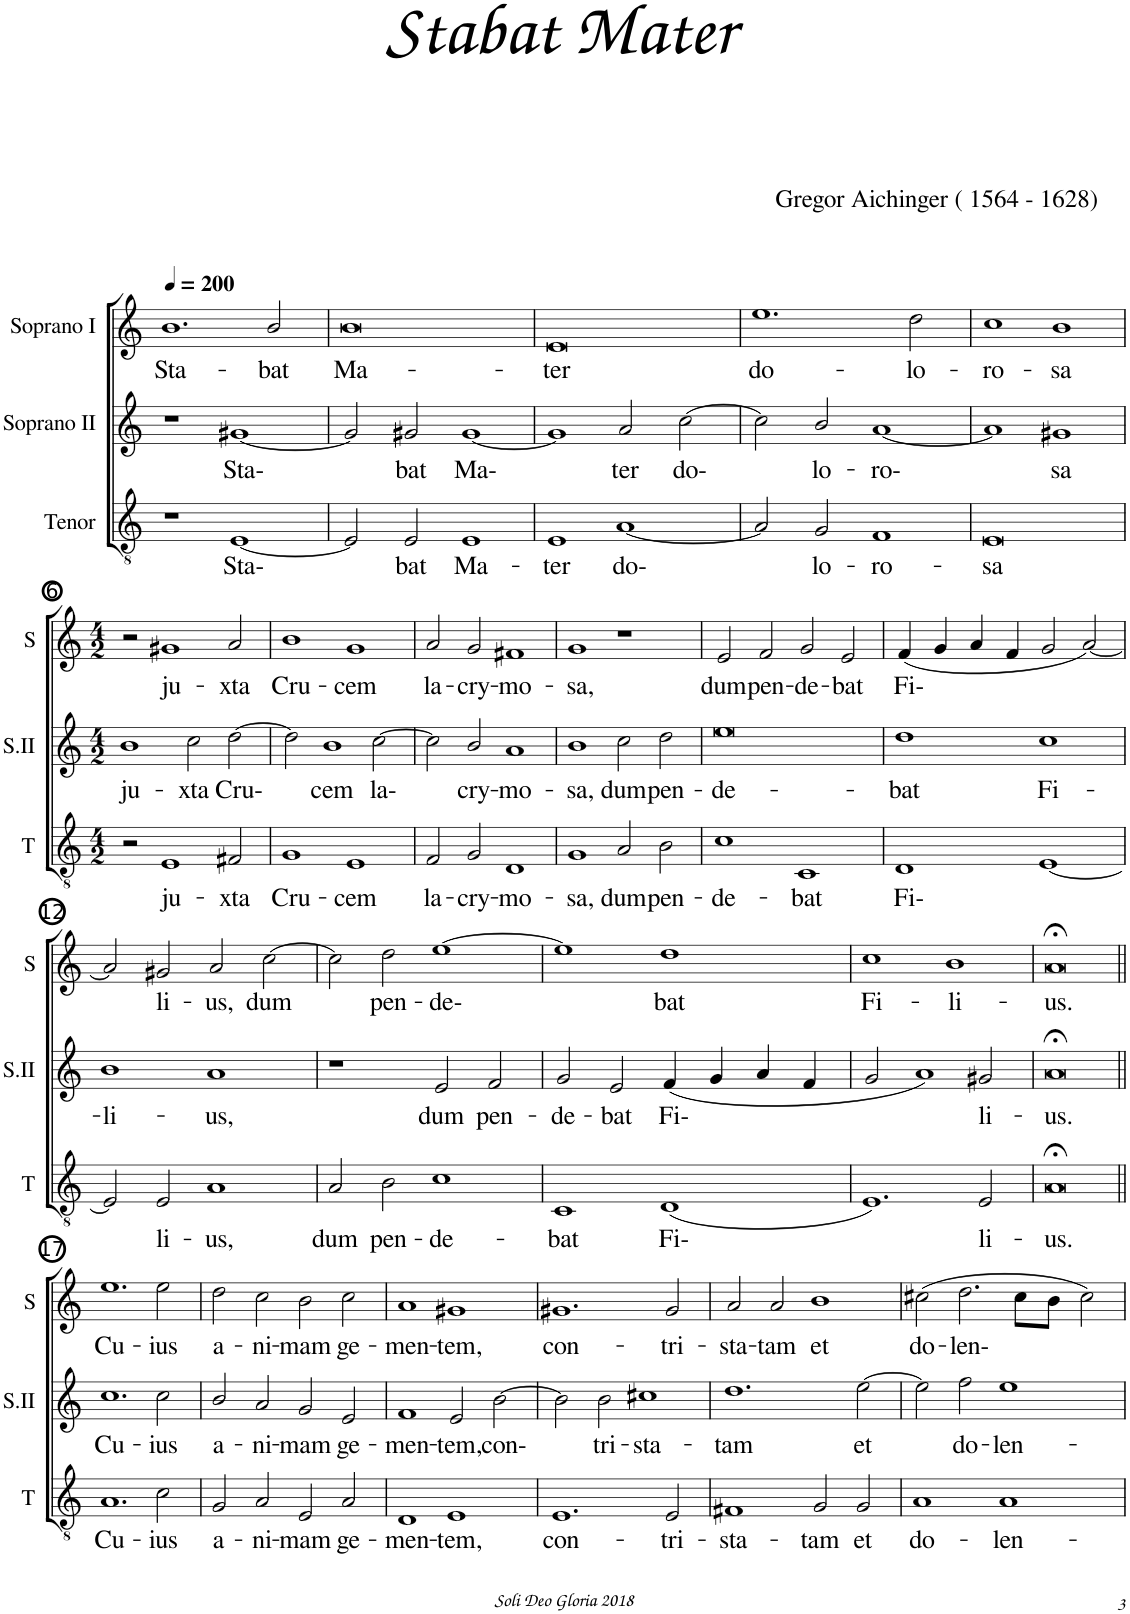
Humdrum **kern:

**kern	**text	**kern	**text	**kern	**text
*part3	*part3	*part2	*part2	*part1	*part1
*staff3	*staff3	*staff2	*staff2	*staff1	*staff1
*I"Tenor	*	*I"Soprano II	*	*I"Soprano I	*
*I'T	*	*I'S.II	*	*I'S	*
*clefGv2	*	*clefG2	*	*clefG2	*
*k[]	*	*k[]	*	*k[]	*
=1	=1	=1	=1	=1	=1
!	!	!	!	!	!LO:LY:b
1r	.	1r	.	[1b	Sta-
!	!LO:LY:b	!	!LO:LY:b	!	!
[1E	Sta-	[1g#X	Sta-	2ryy	.
!	!	!	!	!	!LO:LY:b
.	.	.	.	2b/	-bat
=2	=2	=2	=2	=2	=2
!	!	!	!	!	!LO:LY:b
2E/]	.	2g#/]	.	[1b	Ma-
!	!LO:LY:b	!	!LO:LY:b	!	!
2E/	bat	2g#X/	bat	.	.
!	!LO:LY:b	!	!LO:LY:b	!	!
1E	Ma-	[1g#	Ma-	2b]	.
.	.	.	.	2ryy	.
=3	=3	=3	=3	=3	=3
!	!LO:LY:b	!	!	!	!LO:LY:b
1E	-ter	1g#]	.	[1e	-ter
!	!LO:LY:b	!	!LO:LY:b	!	!
[1A	do-	2a/	ter	1b]	.
!	!	!	!LO:LY:b	!	!
.	.	[2cc\	do-	.	.
=4	=4	=4	=4	=4	=4
!	!	!	!	!	!LO:LY:b
2A/]	.	2cc\]	.	[1ee	do-
!	!LO:LY:b	!	!LO:LY:b	!	!
2G/	lo-	2b/	lo-	.	.
!	!LO:LY:b	!	!LO:LY:b	!	!
1F	-ro-	[1a	-ro-	1e]	.
!	!	!	!	!	!LO:LY:b
2ryy	.	2ryy	.	2dd\	-lo-
=5	=5	=5	=5	=5	=5
!	!LO:LY:b	!	!	!	!LO:LY:b
[1E	-sa	1a]	.	1cc	-ro-
!	!	!	!LO:LY:b	!	!
1.ryy	.	1g#X	sa	2ee]	.
!	!	!	!	!	!LO:LY:b
.	.	.	.	1b	-sa
.	.	2ryy	.	.	.
!!LO:LB:g=z
=6	=6	=6	=6	=6	=6
*M4/2	*	*M4/2	*	*M4/2	*
!	!	!	!LO:LY:b	!	!
2r	.	1b	ju-	2r	.
!	!	!	!	!	!LO:LY:b
1E]	.	.	.	1g#X	ju-
!	!	!	!LO:LY:b	!	!
.	.	2cc\	-xta	.	.
!	!LO:LY:b	!	!LO:LY:b	!	!LO:LY:b
1E	ju-	[2dd\	Cru-	2a/	-xta
.	.	1ryy	.	1ryy	.
!	!LO:LY:b	!	!	!	!
2F#X/	-xta	.	.	.	.
=7	=7	=7	=7	=7	=7
!	!LO:LY:b	!	!	!	!LO:LY:b
1G	Cru-	2dd\]	.	1b	Cru-
!	!	!	!LO:LY:b	!	!
.	.	1b	cem	.	.
!	!LO:LY:b	!	!	!	!LO:LY:b
1E	-cem	.	.	1g	-cem
!	!	!	!LO:LY:b	!	!
.	.	[2cc\	la-	.	.
=8	=8	=8	=8	=8	=8
!	!LO:LY:b	!	!	!	!LO:LY:b
2F/	la-	2cc\]	.	2a/	la-
!	!LO:LY:b	!	!LO:LY:b	!	!LO:LY:b
2G/	-cry-	2b/	cry-	2g/	-cry-
!	!LO:LY:b	!	!LO:LY:b	!	!LO:LY:b
1D	-mo-	1a	-mo-	1f#X	-mo-
=9	=9	=9	=9	=9	=9
!	!LO:LY:b	!	!LO:LY:b	!	!LO:LY:b
1G	-sa,	1b	-sa,	1g	-sa,
!	!LO:LY:b	!	!LO:LY:b	!	!
2A/	dum	2cc\	dum	1r	.
!	!LO:LY:b	!	!LO:LY:b	!	!
2B\	pen-	2dd\	pen-	.	.
=10	=10	=10	=10	=10	=10
!	!LO:LY:b	!	!LO:LY:b	!	!LO:LY:b
1c	-de-	0ee	-de-	2e/	dum
!	!	!	!	!	!LO:LY:b
.	.	.	.	2f/	pen-
!	!LO:LY:b	!	!	!	!LO:LY:b
1C	-bat	.	.	2g/	-de-
!	!	!	!	!	!LO:LY:b
.	.	.	.	2e/	-bat
=11	=11	=11	=11	=11	=11
!	!LO:LY:b	!	!LO:LY:b	!	!LO:LY:b
1D	Fi-	1dd	-bat	(4f/	Fi-
.	.	.	.	4g/	.
.	.	.	.	4a/	.
.	.	.	.	4f/	.
!	!	!	!LO:LY:b	!	!
[1E	.	1cc	Fi-	2g/	.
.	.	.	.	[2a/)	.
!!LO:LB:g=z
=12	=12	=12	=12	=12	=12
!	!	!	!LO:LY:b	!	!
2E/]	.	1b	-li-	2a/]	.
!	!LO:LY:b	!	!	!	!LO:LY:b
2E/	li-	.	.	2g#X/	li-
!	!LO:LY:b	!	!LO:LY:b	!	!LO:LY:b
1A	-us,	1a	-us,	2a/	-us,
!	!	!	!	!	!LO:LY:b
.	.	.	.	[2cc\	dum
=13	=13	=13	=13	=13	=13
!	!LO:LY:b	!	!	!	!
2A/	dum	1r	.	2cc\]	.
!	!LO:LY:b	!	!	!	!LO:LY:b
2B\	pen-	.	.	2dd\	pen-
!	!LO:LY:b	!	!LO:LY:b	!	!LO:LY:b
1c	-de-	2e/	dum	[1ee	-de-
!	!	!	!LO:LY:b	!	!
.	.	2f/	pen-	.	.
=14	=14	=14	=14	=14	=14
!	!LO:LY:b	!	!LO:LY:b	!	!
1C	-bat	2g/	-de-	1ee]	.
!	!	!	!LO:LY:b	!	!
.	.	2e/	-bat	.	.
!	!LO:LY:b	!	!LO:LY:b	!	!LO:LY:b
(1D	Fi-	(4f/	Fi-	1dd	bat
.	.	4g/	.	.	.
.	.	4a/	.	.	.
.	.	4f/	.	.	.
=15	=15	=15	=15	=15	=15
!	!	!	!	!	!LO:LY:b
1.E)	.	2g/	.	1cc	Fi-
.	.	1a)	.	.	.
!	!	!	!	!	!LO:LY:b
.	.	.	.	1b	-li-
!	!LO:LY:b	!	!LO:LY:b	!	!
2E/	li-	2g#X/	li-	.	.
=16	=16	=16	=16	=16	=16
!	!LO:LY:b	!	!LO:LY:b	!	!LO:LY:b
0A;<	-us.	0a;<	-us.	0a;<	-us.
!!LO:LB:g=z
=17||	=17||	=17||	=17||	=17||	=17||
!	!LO:LY:b	!	!LO:LY:b	!	!LO:LY:b
1.A	Cu-	1.cc	Cu-	1.ee	Cu-
!	!LO:LY:b	!	!LO:LY:b	!	!LO:LY:b
2c\	-ius	2cc\	-ius	2ee\	-ius
=18	=18	=18	=18	=18	=18
!	!LO:LY:b	!	!LO:LY:b	!	!LO:LY:b
2G/	a-	2b/	a-	2dd\	a-
!	!LO:LY:b	!	!LO:LY:b	!	!LO:LY:b
2A/	-ni-	2a/	-ni-	2cc\	-ni-
!	!LO:LY:b	!	!LO:LY:b	!	!LO:LY:b
2E/	-mam	2g/	-mam	2b\	-mam
!	!LO:LY:b	!	!LO:LY:b	!	!LO:LY:b
2A/	ge-	2e/	ge-	2cc\	ge-
=19	=19	=19	=19	=19	=19
!	!LO:LY:b	!	!LO:LY:b	!	!LO:LY:b
1D	-men-	1f	-men-	1a	-men-
!	!LO:LY:b	!	!LO:LY:b	!	!LO:LY:b
1E	-tem,	2e/	-tem,	1g#X	-tem,
!	!	!	!LO:LY:b	!	!
.	.	[2b\	con-	.	.
=20	=20	=20	=20	=20	=20
!	!LO:LY:b	!	!	!	!LO:LY:b
1.E	con-	2b\]	.	1.g#X	con-
!	!	!	!LO:LY:b	!	!
.	.	2b\	tri-	.	.
!	!	!	!LO:LY:b	!	!
.	.	1cc#X	-sta-	.	.
!	!LO:LY:b	!	!	!	!LO:LY:b
2E/	-tri-	.	.	2g#/	-tri-
=21	=21	=21	=21	=21	=21
!	!LO:LY:b	!	!LO:LY:b	!	!LO:LY:b
1F#X	-sta-	1.dd	-tam	2a/	-sta-
!	!	!	!	!	!LO:LY:b
.	.	.	.	2a/	-tam
!	!LO:LY:b	!	!	!	!LO:LY:b
2G/	-tam	.	.	1b	et
!	!LO:LY:b	!	!LO:LY:b	!	!
2G/	et	[2ee\	et	.	.
=22	=22	=22	=22	=22	=22
!	!LO:LY:b	!	!	!	!LO:LY:b
1A	do-	2ee\]	.	(2cc#X\	do-
!	!	!	!LO:LY:b	!	!LO:LY:b
.	.	2ff\	do-	2.dd\	-len-
!	!LO:LY:b	!	!LO:LY:b	!	!
1A	-len-	1ee	-len-	.	.
.	.	.	.	8cc#\L	.
.	.	.	.	8b\J	.
.	.	.	.	2cc#\)	.
=	=	=	=	=	=
*-	*-	*-	*-	*-	*-
